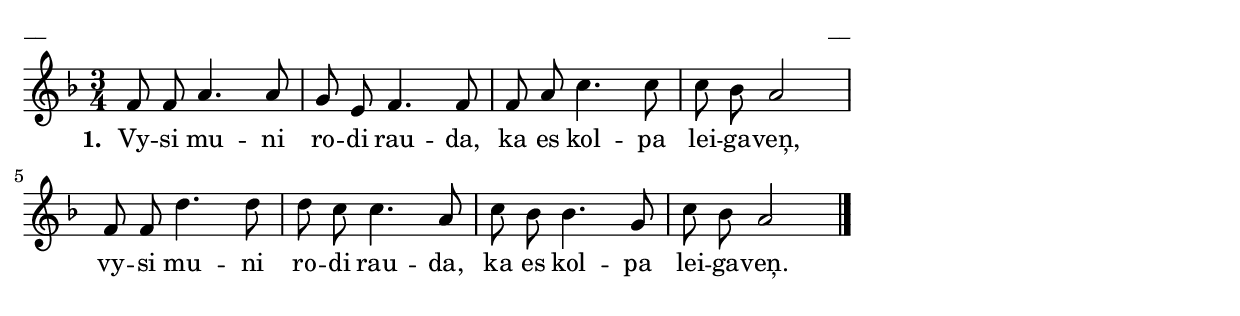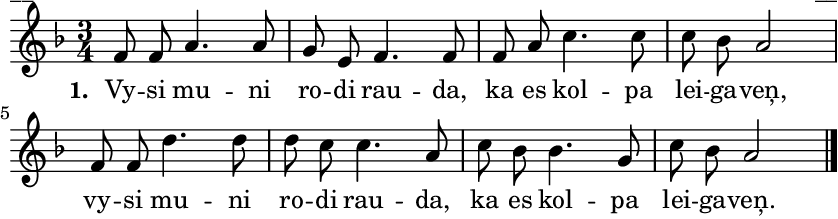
\version "2.13.18"
#(ly:set-option 'crop #t)
\paper {
line-width = 14\cm
left-margin = 0.4\cm
between-system-padding = 0.1\cm
between-system-space = 0.1\cm
}
% SBTZK, p.129
\layout {
indent = #0
ragged-last = ##f
}


voiceA = \relative c' {
\clef "treble"
\key f \major
\time 3/4 
f8 f a4. a8 | g e f4. f8 | f a c4. c8 | c bes a2 |
f8 f d'4. d8 | d c c4. a8 | c bes bes4. g8 | c bes a2 \bar"|."
}

lyricA = \lyricmode {
\set stanza = "1. "
Vy -- si mu -- ni ro -- di rau -- da, ka es kol -- pa lei -- ga -- veņ,
vy -- si mu -- ni ro -- di rau -- da, ka es kol -- pa lei -- ga -- veņ.
}

fullScore = <<
%\new ChordNames { \chordsA }
\new Staff {
<<
\new Voice = "voiceA" { \oneVoice \autoBeamOff \voiceA }
\new Lyrics \lyricsto "voiceA"  \lyricA
%\new Voice = "voiceB" { \voiceTwo \autoBeamOff \voiceB }
>>
}
>>



\score {
\fullScore
\header { piece = "__" opus = "__" }
}
\markup { \with-color #(x11-color 'white) \sans \smaller "__" }
\score {
\unfoldRepeats
\fullScore
\midi {
\context { \Staff \remove "Staff_performer" }
\context { \Voice \consists "Staff_performer" }
}
}


